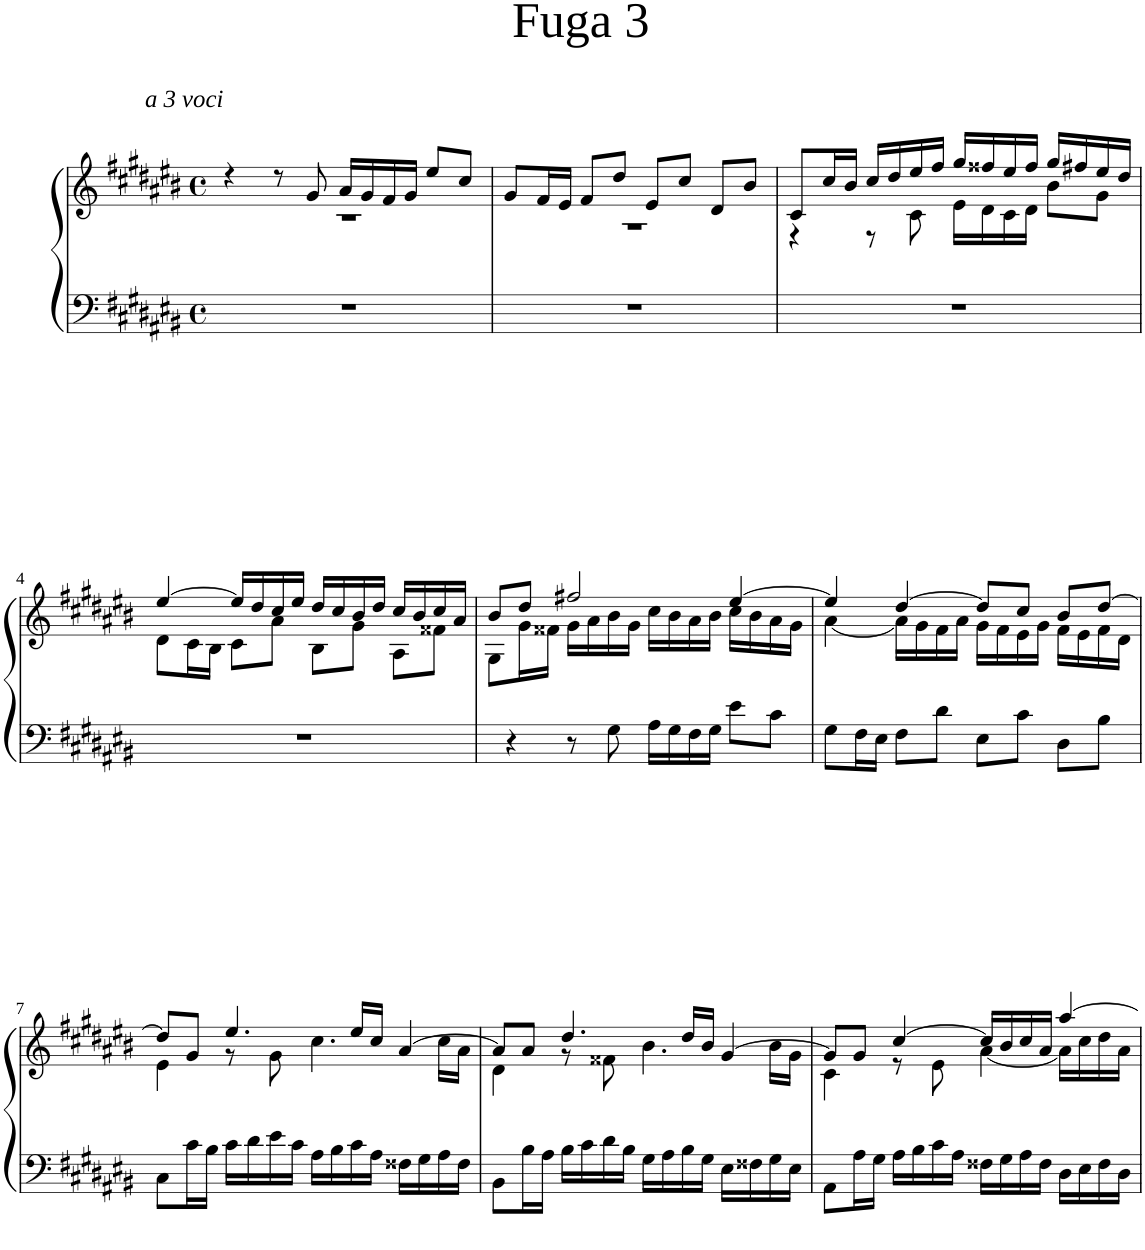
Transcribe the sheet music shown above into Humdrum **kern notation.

**kern	**kern
*part1	*part1
*staff2	*staff1
*I"Piano	*
*I'Pno	*
!!LO:PB:g=z
*clefF4	*clefG2
*k[f#c#g#d#a#e#b#]	*k[f#c#g#d#a#e#b#]
*M4/4	*M4/4
*met(c)	*met(c)
=1	=1
*	*^
!	!LO:TX:a:i:t=a 3 voci	!
1r	4r	1r
.	8r	.
.	8g#/	.
.	16a#/LL	.
.	16g#/	.
.	16f#/	.
.	16g#/JJ	.
.	8ee#/L	.
.	8cc#/J	.
=2	=2	=2
1r	8g#/L	1r
.	16f#/L	.
.	16e#/JJ	.
.	8f#/L	.
.	8dd#/J	.
.	8e#/L	.
.	8cc#/J	.
.	8d#/L	.
.	8b#/J	.
=3	=3	=3
1r	8c#/L	4r
.	16cc#/L	.
.	16b#/JJ	.
.	16cc#/LL	8r
.	16dd#/	.
.	16ee#/	8c#\
.	16ff#/JJ	.
.	16gg#/LL	16e#\LL
.	16ff##X/	16d#\
.	16ee#/	16c#\
.	16ff##/JJ	16d#\JJ
.	16gg#/LL	8b#\L
.	16ff#X/	.
.	16ee#/	8g#\J
.	16dd#/JJ	.
!!LO:LB:g=z	!!
=4	=4	=4
1r	[4ee#/	8d#\L
.	.	16c#\L
.	.	16B#\JJ
.	16ee#/LL]	8c#\L
.	16dd#/	.
.	16cc#/	8a#\J
.	16ee#/JJ	.
.	16dd#/LL	8B#\L
.	16cc#/	.
.	16b#/	8g#\J
.	16dd#/JJ	.
.	16cc#/LL	8A#\L
.	16b#/	.
.	16cc#/	8f##X\J
.	16a#/JJ	.
=5	=5	=5
4r	8b#/L	8G#\L
.	8dd#/J	16g#\L
.	.	16f##X\JJ
8r	2ff#X/	16g#\LL
.	.	16a#\
8G#\	.	16b#\
.	.	16g#\JJ
16A#\LL	.	16cc#\LL
16G#\	.	16b#\
16F#\	.	16a#\
16G#\JJ	.	16b#\JJ
8e#\L	[4ee#/	16cc#\LL
.	.	16b#\
8c#\J	.	16a#\
.	.	16g#\JJ
=6	=6	=6
8G#\L	4ee#/]	[4a#\
16F#\L	.	.
16E#\JJ	.	.
8F#\L	[4dd#/	16a#\LL]
.	.	16g#\
8d#\J	.	16f#\
.	.	16a#\JJ
8E#\L	8dd#/L]	16g#\LL
.	.	16f#\
8c#\J	8cc#/J	16e#\
.	.	16g#\JJ
8D#\L	8b#/L	16f#\LL
.	.	16e#\
8B#\J	[8dd#/J	16f#\
.	.	16d#\JJ
!!LO:LB:g=z	!!
=7	=7	=7
8C#\L	8dd#/L]	4e#\
16c#\L	8g#/J	.
16B#\JJ	.	.
16c#\LL	4.ee#/	8r
16d#\	.	.
16e#\	.	8g#\
16c#\JJ	.	.
16A#\LL	.	4.cc#\
16B#\	.	.
16c#\	16ee#/LL	.
16A#\JJ	16cc#/JJ	.
16F##X\LL	[4a#/	.
16G#\	.	.
16A#\	.	16cc#\LL
16F##\JJ	.	16a#\JJ
=8	=8	=8
8BB#\L	8a#/L]	4d#\
16B#\L	8a#/J	.
16A#\JJ	.	.
16B#\LL	4.dd#/	8r
16c#\	.	.
16d#\	.	8f##X\
16B#\JJ	.	.
16G#\LL	.	4.b#\
16A#\	.	.
16B#\	16dd#/LL	.
16G#\JJ	16b#/JJ	.
16E#\LL	[4g#/	.
16F##X\	.	.
16G#\	.	16b#\LL
16E#\JJ	.	16g#\JJ
=9	=9	=9
8AA#\L	8g#/L]	4c#\
16A#\L	8g#/J	.
16G#\JJ	.	.
16A#\LL	[4cc#/	8r
16B#\	.	.
16c#\	.	8e#\
16A#\JJ	.	.
16F##X\LL	16cc#/LL]	[4a#\
16G#\	16b#/	.
16A#\	16cc#/	.
16F##\JJ	16a#/JJ	.
16D#\LL	[4aa#/	16a#\LL]
16E#\	.	16cc#\
16F##\	.	16dd#\
16D#\JJ	.	16a#\JJ
*	*v	*v
=	=
*-	*-
